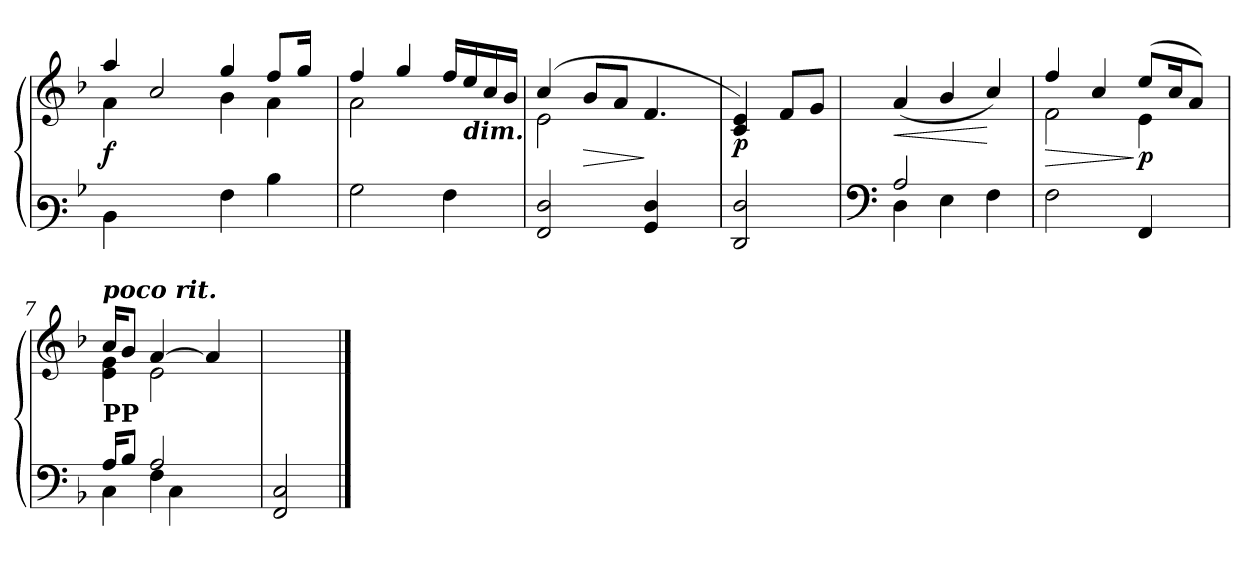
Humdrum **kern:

**kern	**kern	**dynam
*part1	*part1	*part1
*staff2	*staff1	*staff1/2
*clefF3	*clefG3	*
*k[b-]	*k[b-]	*
=1	=1	=1
*	*^	*
!	!	!	!LO:DY:b
4D\	4ff/	4f\	f
2ryy	2a/	2ryy	.
4A\	4ee/	4g\	.
4d\	8dd/L	4f\	.
.	16ee/Jk	.	.
.	16ryy	.	.
=2	=2	=2	=2
2B-\	4dd/	2f\	.
.	4ee/	.	.
4A\	16dd/LL	4ryy	.
!	!LO:TX:b:Bi:t=dim.	!	!
.	16cc/	.	.
.	16a/	.	.
.	16g/JJ	.	.
=3	=3	=3	=3
2AA/ 2F/	(>4a/	2c\	.
!	!	!	!LO:HP:b
.	8g/L	.	>
.	8f/J	.	.
4BB-/ 4F/	4.d/	4.ryy	]
8ryy	.	.	.
*	*v	*v	*
=4	=4	=4
!	!	!LO:DY:b
2FF/ 2F/	4A/ 4c/)	p
.	8d/L	.
.	8e/J	.
!!LO:LB:g=z
=5	=5	=5
*clefF4	*	*
*^	*	*
!	!	!	!LO:HP:b
2A/	4D\	(<4f/	<
.	4E\	4g/	.
4ryy	4F\	4a/)	[
=6	=6	=6	=6
*	*	*^	*
!	!	!	!	!LO:HP:b
*v	*v	*	*	*
2F\	4dd/	2d\	>
.	4a/	.	.
!	!	!	!LO:DY:n=1:b
4FF/	(>8cc/L	4c\	] p
.	16a/k	.	.
.	8f/J)	.	.
16ryy	.	16ryy	.
=7	=7	=7	=7
*^	*	*^	*
*	*^	*	*	*	*
!	!	!	!LO:TX:a:Bi:t=poco rit.	!	!	!
!	!	!	!LO:TX:b:B:t=PP	!	!	!
16A/KL	8.ryy	4C\	16a/KL	4c\ 4e\	8.ryy	.
8B-/J	.	.	8g/J	.	.	.
2A/	4F\	.	[>4f/	.	2c\	.
.	.	4C\	.	4..ryy	.	.
.	4ryy	.	4f/]	.	.	.
.	.	8.ryy	.	.	.	.
*v	*v	*v	*	*	*	*
*	*v	*v	*v	*
=8	=8	=8
2FF/ 2C/	2ryy	.
==	==	==
*-	*-	*-
